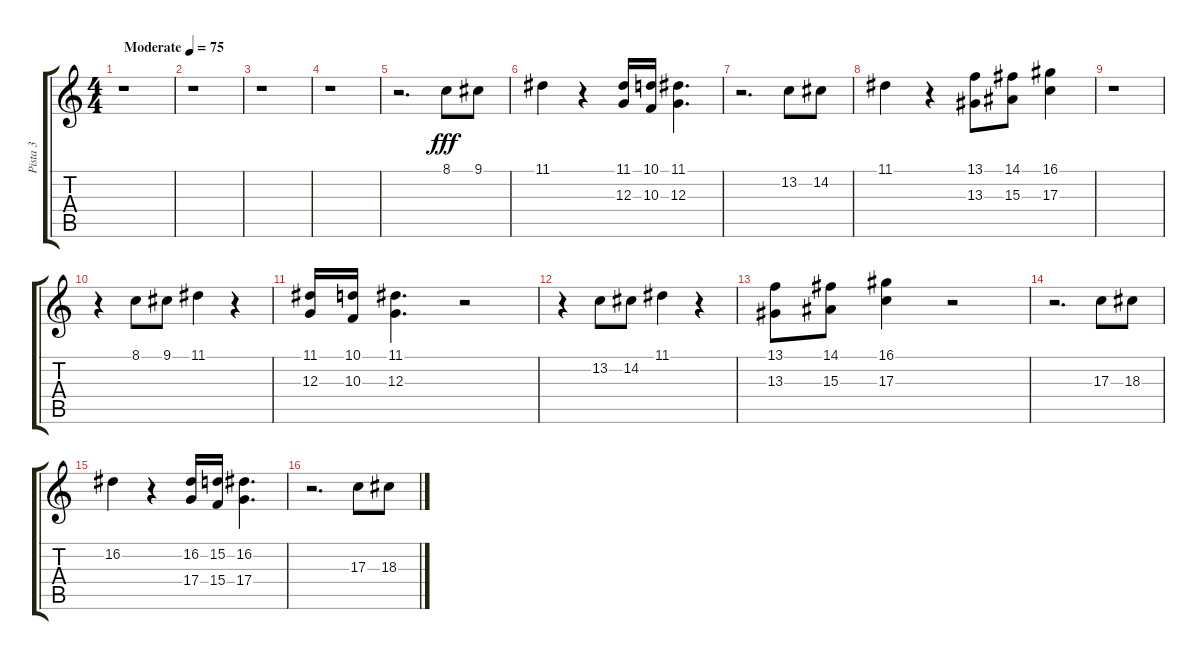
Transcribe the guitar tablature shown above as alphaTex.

\track ("Pista 3" "Pista 3") {instrument acousticgrandpiano}
\staff {score tabs}
\tuning (E4 B3 G3 D3 A2 E2) {hide}
\ts (4 4)
\tempo (75 "Moderate")
\clef g2
\ks c
r.1{dy fff instrument acousticgrandpiano} |
r.1 |
r.1 |
r.1 |
r.2{d} 8.1.8 9.1.8 |
11.1.4 r.4 (11.1 12.3).16 (10.1 10.3).16 (11.1 12.3).4{d} |
r.2{d} 13.2.8 14.2.8 |
11.1.4 r.4 (13.1 13.3).8 (14.1 15.3).8 (16.1 17.3).4 |
r.1 |
r.4 8.1.8 9.1.8 11.1.4 r.4 |
(11.1 12.3).16 (10.1 10.3).16 (11.1 12.3).4{d} r.2 |
r.4 13.2.8 14.2.8 11.1.4 r.4 |
(13.1 13.3).8 (14.1 15.3).8 (16.1 17.3).4 r.2 |
r.2{d} 17.3.8 18.3.8 |
16.2.4{volume 15} r.4 (16.2 17.4).16{volume 13} (15.2 15.4).16{volume 13} (16.2 17.4).4{d volume 13} |
r.2{d} 17.3.8{volume 8} 18.3.8{volume 8}
